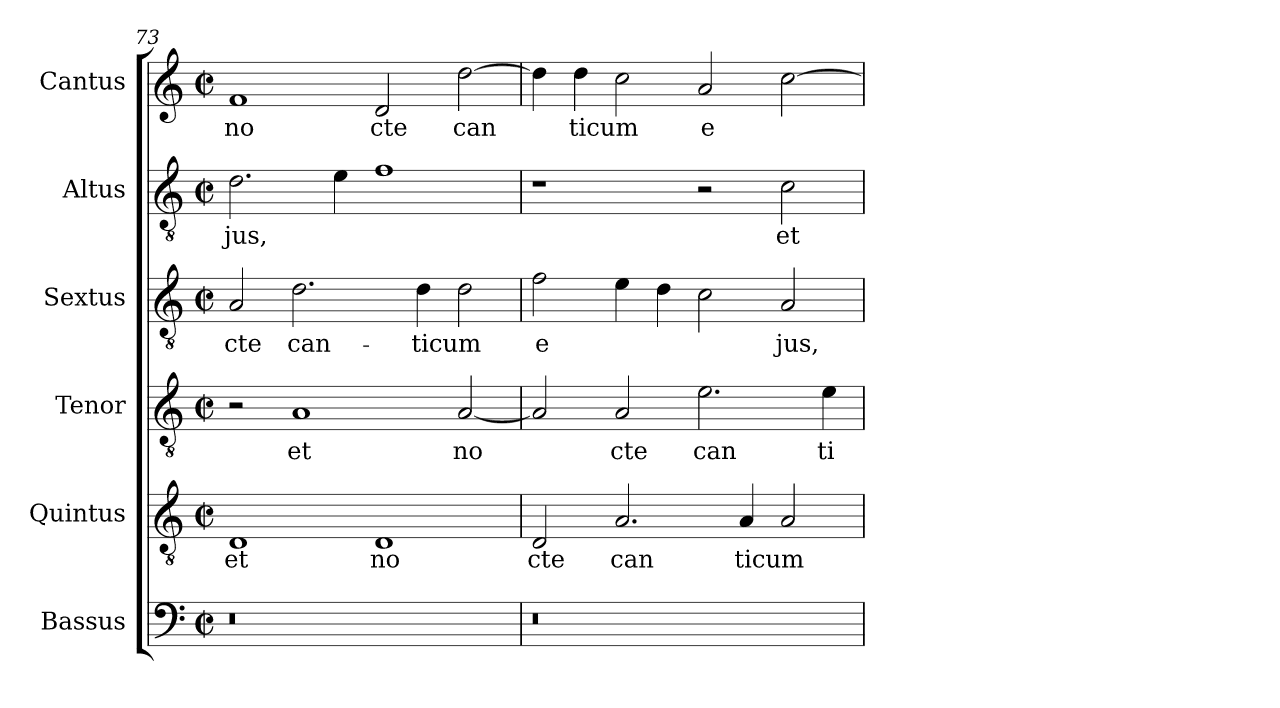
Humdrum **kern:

**kern	**kern	**text	**kern	**text	**kern	**text	**kern	**text	**kern	**text
*part6	*part5	*part5	*part4	*part4	*part3	*part3	*part2	*part2	*part1	*part1
*staff6	*staff5	*staff5	*staff4	*staff4	*staff3	*staff3	*staff2	*staff2	*staff1	*staff1
*I"Bassus	*I"Quintus	*	*I"Tenor	*	*I"Sextus	*	*I"Altus	*	*I"Cantus	*
*clefF4	*clefGv2	*	*clefGv2	*	*clefGv2	*	*clefGv2	*	*clefG2	*
*k[]	*k[]	*	*k[]	*	*k[]	*	*k[]	*	*k[]	*
*C:	*C:	*	*C:	*	*C:	*	*C:	*	*C:	*
*M2/2	*M2/2	*	*M2/2	*	*M2/2	*	*M2/2	*	*M2/2	*
*met(c|)	*met(c|)	*	*met(c|)	*	*met(c|)	*	*met(c|)	*	*met(c|)	*
=73	=73	=73	=73	=73	=73	=73	=73	=73	=73	=73
!	!	!LO:LY:b:cj	!	!	!	!LO:LY:b:cj	!	!LO:LY:b:cj	!	!LO:LY:b
0r	1D	et	2r	.	2A/	-cte	2.d\	jus,	1f	no
!	!	!	!	!LO:LY:b:cj	!	!LO:LY:b:cj	!	!	!	!
.	.	.	1A	et	2.d\	can-	.	.	.	.
!	!	!	!	!	!	!	!	!LO:LY:b:cj	!	!
.	.	.	.	.	.	.	4e\	.	.	.
!	!	!LO:LY:b:cj	!	!	!	!	!	!LO:LY:b:cj	!	!LO:LY:b
.	1D	no	.	.	.	.	1f	.	2d/	cte
!	!	!	!	!	!	!LO:LY:b:cj	!	!	!	!
.	.	.	.	.	4d\	-ticum	.	.	.	.
!	!	!	!	!LO:LY:b:cj	!	!LO:LY:b:cj	!	!	!	!LO:LY:b
.	.	.	[<2A/	no	2d\	.	.	.	[>2dd\	can
=74	=74	=74	=74	=74	=74	=74	=74	=74	=74	=74
!	!	!LO:LY:b:cj	!	!LO:LY:b:cj	!	!LO:LY:b:cj	!	!	!	!LO:LY:b
0r	2D/	cte	2A/]	.	2f\	e-	1r	.	4dd\]	.
!	!	!	!	!	!	!	!	!	!	!LO:LY:b
.	.	.	.	.	.	.	.	.	4dd\	ticum
!	!	!LO:LY:b:cj	!	!LO:LY:b:cj	!	!LO:LY:b:cj	!	!	!	!LO:LY:b
.	2.A/	can	2A/	cte	4e\	--	.	.	2cc\	.
!	!	!	!	!	!	!LO:LY:b:cj	!	!	!	!
.	.	.	.	.	4d\	--	.	.	.	.
!	!	!	!	!LO:LY:b:cj	!	!LO:LY:b:cj	!	!	!	!LO:LY:b
.	.	.	2.e\	can	2c\	--	2r	.	2a/	e
!	!	!LO:LY:b:cj	!	!	!	!	!	!	!	!
.	4A/	ticum	.	.	.	.	.	.	.	.
!	!	!LO:LY:b:cj	!	!	!	!LO:LY:b:cj	!	!LO:LY:b:cj	!	!LO:LY:b
.	2A/	.	.	.	2A/	-jus,	2c\	et	[>2cc\	.
!	!	!	!	!LO:LY:b:cj	!	!	!	!	!	!
.	.	.	4e\	ti	.	.	.	.	.	.
=	=	=	=	=	=	=	=	=	=	=
*-	*-	*-	*-	*-	*-	*-	*-	*-	*-	*-
